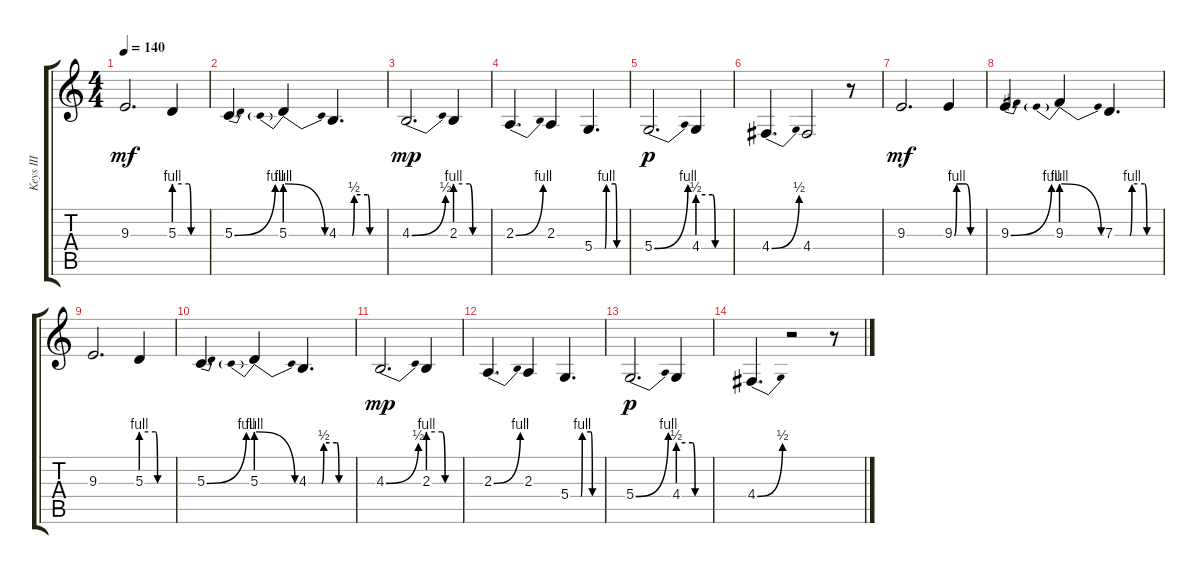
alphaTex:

\track ("Keys III" "Keys III") {instrument fx5brightness}
\staff {score tabs}
\tuning (E4 B3 G3 D3 A2 E2) {hide}
\ts (4 4)
\tempo 140
\clef g2
\ks c
9.3.2{d dy mf} 5.3{be (custom 0 4 28 4 32 0 60 0)}.4 |
5.3{be (bend 0 0 60 4)}.4{d} 5.3{be (prebendrelease 0 4 60 0)}.4 4.3{be (custom 0 0 18 0 21 2 39 2 42 0 60 0)}.4{d} |
4.3{be (bend 0 0 60 2)}.2{d dy mp} 2.3{be (custom 0 4 27 4 33 0 60 0)}.4 |
2.3{be (bend 0 0 60 4)}.4{d} 2.3.4 5.4{be (custom 0 0 20 0 23 4 40 4 43 0 45 0 60 0)}.4{d} |
5.4{be (bend 0 0 60 4)}.2{d dy p} 4.4{be (custom 0 2 28 2 33 0 60 0)}.4 |
4.4{be (bend 0 0 60 2)}.4{d} 4.4.2 r.8 |
9.3.2{d dy mf} 9.3{be (custom 0 0 5 4 10 4 25 4 35 0 60 0)}.4 |
9.3{be (bend 0 0 60 4)}.4{d} 9.3{be (prebendrelease 0 4 60 0)}.4 7.3{be (custom 0 0 20 0 23 4 40 4 43 0 45 0 60 0)}.4{d} |
9.3.2{d} 5.3{be (custom 0 4 28 4 32 0 60 0)}.4 |
5.3{be (bend 0 0 60 4)}.4{d} 5.3{be (prebendrelease 0 4 60 0)}.4 4.3{be (custom 0 0 18 0 21 2 39 2 42 0 60 0)}.4{d} |
4.3{be (bend 0 0 60 2)}.2{d dy mp} 2.3{be (custom 0 4 27 4 33 0 60 0)}.4 |
2.3{be (bend 0 0 60 4)}.4{d} 2.3.4 5.4{be (custom 0 0 20 0 23 4 40 4 43 0 45 0 60 0)}.4{d} |
5.4{be (bend 0 0 60 4)}.2{d dy p} 4.4{be (custom 0 2 28 2 33 0 60 0)}.4 |
4.4{be (bend 0 0 60 2)}.4{d} r.2 r.8
